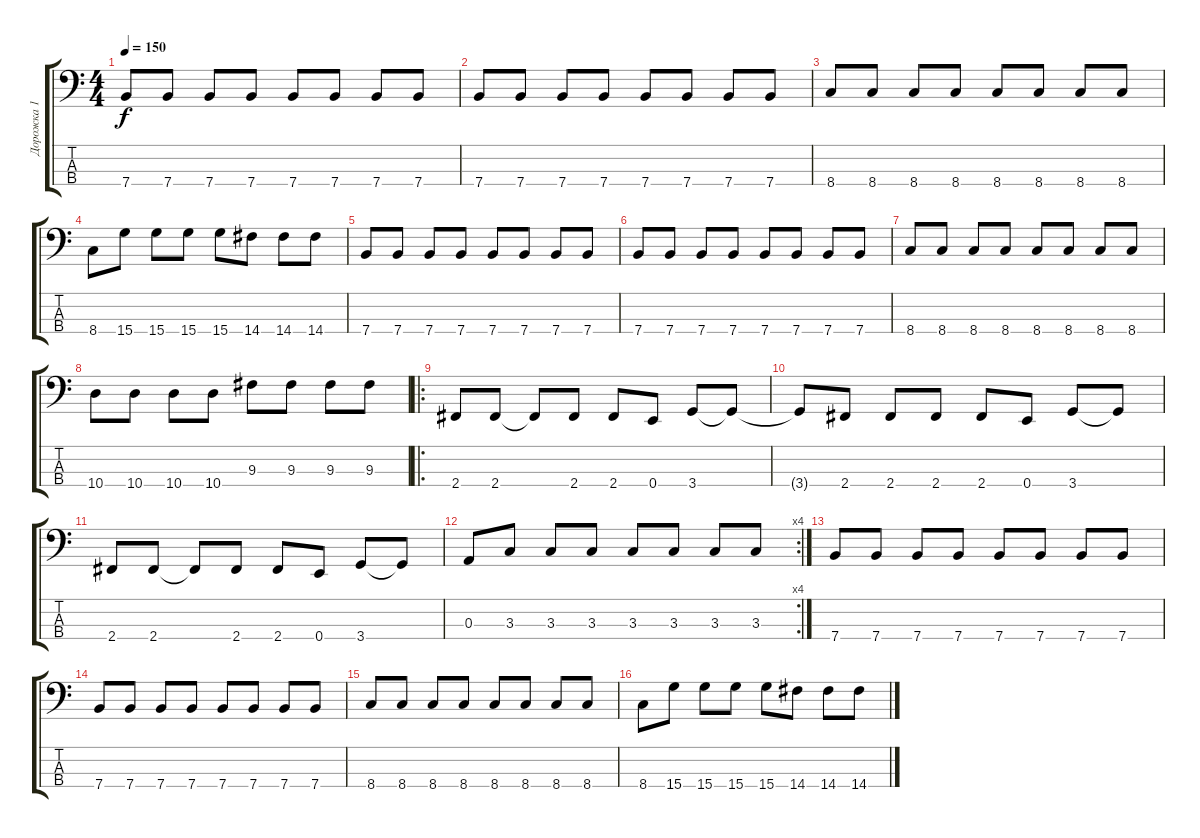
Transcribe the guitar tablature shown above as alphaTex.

\track ("Дорожка 1" "Дорожка 1") {instrument electricbassfinger}
\staff {score tabs}
\tuning (G2 D2 A1 E1) {hide}
\ts (4 4)
\tempo 150
\clef f4
\ks c
7.4.8{dy f} 7.4.8 7.4.8 7.4.8 7.4.8 7.4.8 7.4.8 7.4.8 |
7.4.8 7.4.8 7.4.8 7.4.8 7.4.8 7.4.8 7.4.8 7.4.8 |
8.4.8 8.4.8 8.4.8 8.4.8 8.4.8 8.4.8 8.4.8 8.4.8 |
8.4.8 15.4.8 15.4.8 15.4.8 15.4.8 14.4.8 14.4.8 14.4.8 |
7.4.8 7.4.8 7.4.8 7.4.8 7.4.8 7.4.8 7.4.8 7.4.8 |
7.4.8 7.4.8 7.4.8 7.4.8 7.4.8 7.4.8 7.4.8 7.4.8 |
8.4.8 8.4.8 8.4.8 8.4.8 8.4.8 8.4.8 8.4.8 8.4.8 |
10.4.8 10.4.8 10.4.8 10.4.8 9.3.8 9.3.8 9.3.8 9.3.8 |
\ro
2.4.8 2.4.8 2.4{t}.8 2.4.8 2.4.8 0.4.8 3.4.8 3.4{t}.8 |
3.4{t}.8 2.4.8 2.4.8 2.4.8 2.4.8 0.4.8 3.4.8 3.4{t}.8 |
2.4.8 2.4.8 2.4{t}.8 2.4.8 2.4.8 0.4.8 3.4.8 3.4{t}.8 |
\rc 4
0.3.8 3.3.8 3.3.8 3.3.8 3.3.8 3.3.8 3.3.8 3.3.8 |
7.4.8 7.4.8 7.4.8 7.4.8 7.4.8 7.4.8 7.4.8 7.4.8 |
7.4.8 7.4.8 7.4.8 7.4.8 7.4.8 7.4.8 7.4.8 7.4.8 |
8.4.8 8.4.8 8.4.8 8.4.8 8.4.8 8.4.8 8.4.8 8.4.8 |
8.4.8 15.4.8 15.4.8 15.4.8 15.4.8 14.4.8 14.4.8 14.4.8
